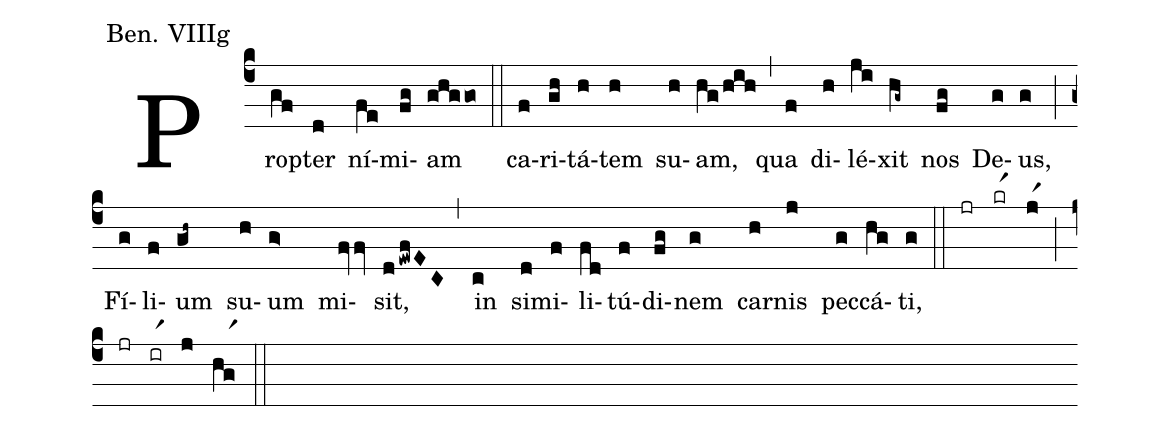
annotation: Ben. VIIIg;
%%
(c4)Prop(gf)ter(d) ní(fe)mi(fg)am(ghggo) (::) ca(f)ri(gh)tá(h)tem(h) su(h)am,(hg/hih) (,) qua(f) di(h)lé(ji)xit(hg~) nos(fg) De(g)us,(g) (;) Fí(g)li(f)um(gh~) su(h)um(g>) mi(fvv)sit,(dewfEC) (,) in(c) si(d)mi(f)li(fd)tú(f)di(fg)nem(g) car(h)nis(j) pec(g)cá(hg)ti,(g) (::) (jr)(krr1)(jr1)(;)(jr)(irr1)(j)(hgr1)(::)
